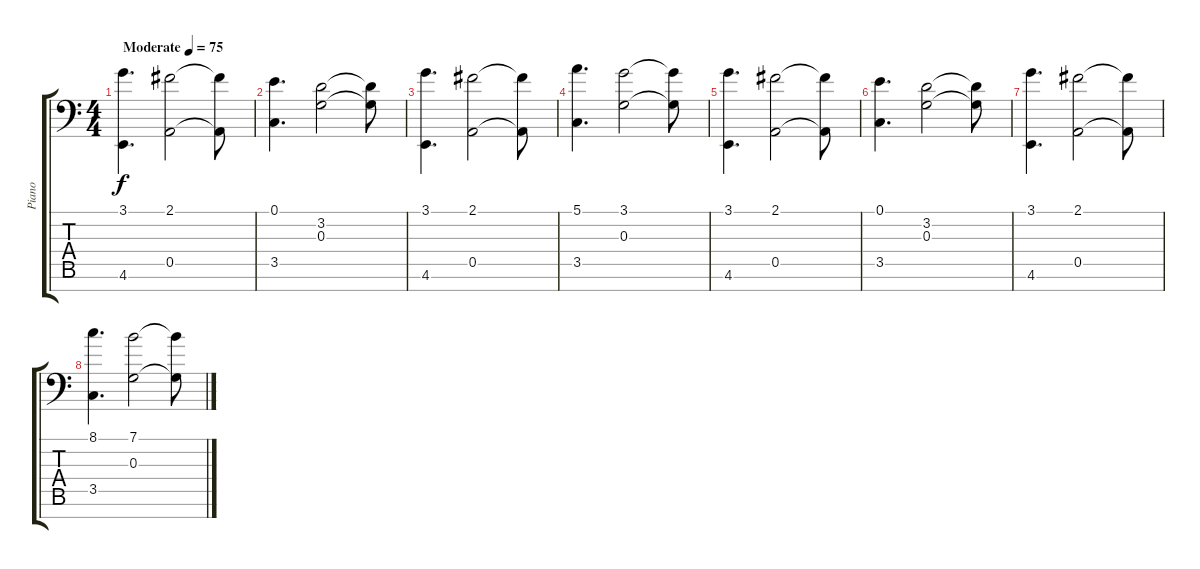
\track ("Piano" "Piano") {instrument acousticgrandpiano}
\staff {score tabs}
\tuning (E4 B3 G3 D3 A2 C2 C1) {hide}
\ts (4 4)
\tempo (75 "Moderate")
\clef f4
\ks c
(3.1 4.6).4{d dy f instrument acousticgrandpiano} (2.1 0.5).2 (2.1{t} 0.5{t}).8 |
(0.1 3.5).4{d} (3.2 0.3).2 (3.2{t} 0.3{t}).8 |
(3.1 4.6).4{d} (2.1 0.5).2 (2.1{t} 0.5{t}).8 |
(5.1 3.5).4{d} (3.1 0.3).2 (3.1{t} 0.3{t}).8 |
(3.1 4.6).4{d} (2.1 0.5).2 (2.1{t} 0.5{t}).8 |
(0.1 3.5).4{d} (3.2 0.3).2 (3.2{t} 0.3{t}).8 |
(3.1 4.6).4{d} (2.1 0.5).2 (2.1{t} 0.5{t}).8 |
(8.1 3.5).4{d} (7.1 0.3).2 (7.1{t} 0.3{t}).8
